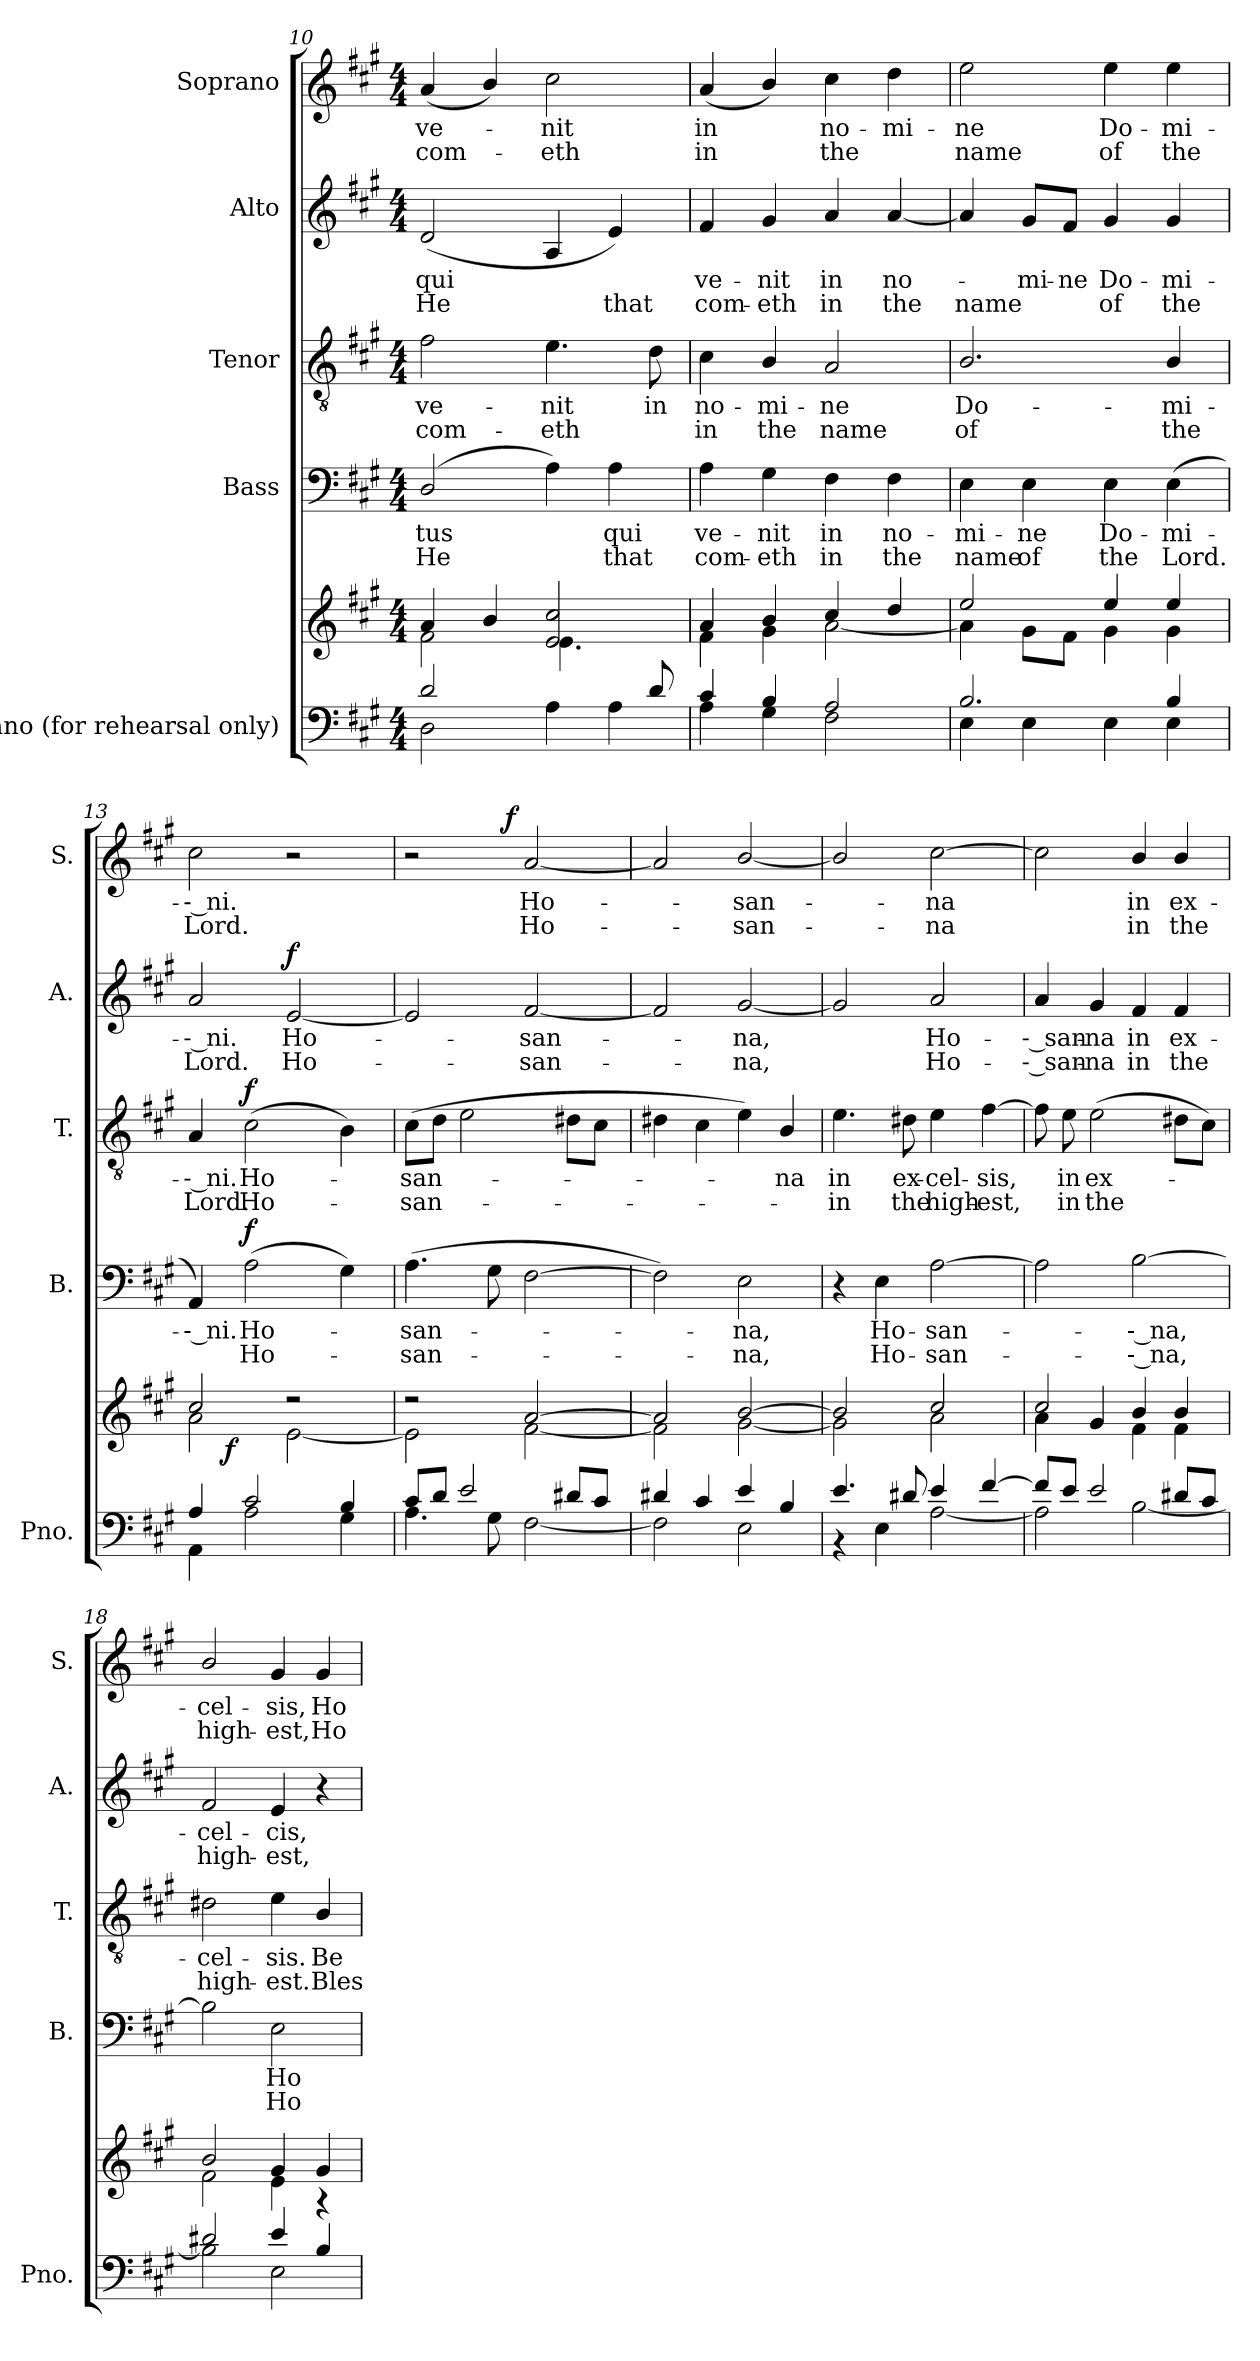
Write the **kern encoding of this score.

**kern	**kern	**dynam	**kern	**text	**text	**dynam	**kern	**text	**text	**dynam	**kern	**text	**text	**dynam	**kern	**text	**text	**dynam
*part5	*part5	*part5	*part4	*part4	*part4	*part4	*part3	*part3	*part3	*part3	*part2	*part2	*part2	*part2	*part1	*part1	*part1	*part1
*staff6	*staff5	*staff5/6	*staff4	*staff4	*staff4	*staff4	*staff3	*staff3	*staff3	*staff3	*staff2	*staff2	*staff2	*staff2	*staff1	*staff1	*staff1	*staff1
*I"Piano (for rehearsal only)	*	*	*I"Bass	*	*	*	*I"Tenor	*	*	*	*I"Alto	*	*	*	*I"Soprano	*	*	*
*I'Pno.	*	*	*I'B.	*	*	*	*I'T.	*	*	*	*I'A.	*	*	*	*I'S.	*	*	*
*clefF4	*clefG2	*	*clefF4	*	*	*	*clefGv2	*	*	*	*clefG2	*	*	*	*clefG2	*	*	*
*k[f#c#g#]	*k[f#c#g#]	*	*k[f#c#g#]	*	*	*	*k[f#c#g#]	*	*	*	*k[f#c#g#]	*	*	*	*k[f#c#g#]	*	*	*
*A:	*A:	*	*A:	*	*	*	*A:	*	*	*	*A:	*	*	*	*A:	*	*	*
*M4/4	*M4/4	*	*M4/4	*	*	*	*M4/4	*	*	*	*M4/4	*	*	*	*M4/4	*	*	*
=10	=10	=10	=10	=10	=10	=10	=10	=10	=10	=10	=10	=10	=10	=10	=10	=10	=10	=10
*^	*^	*	*	*	*	*	*	*	*	*	*	*	*	*	*	*	*	*
!	!	!	!	!	!	!LO:LY:b	!LO:LY:b	!	!	!LO:LY:b	!LO:LY:b	!	!	!LO:LY:b	!LO:LY:b	!	!	!LO:LY:b	!LO:LY:b	!
2d/	2D\	4a/	2f#\	.	(>2D/	-tus	He	.	2f#\	ve-	com-	.	(<2d/	qui	He	.	(<4a/	ve-	com-	.
.	.	4b/	.	.	.	.	.	.	.	.	.	.	.	.	.	.	4b/)	.	.	.
!	!	!	!	!	!	!	!	!	!	!LO:LY:b	!LO:LY:b	!	!	!	!	!	!	!LO:LY:b	!LO:LY:b	!
4.e/yy	4A\	2e/ 2cc#/	4.e\	.	4A\)	.	.	.	4.e\	-nit	-eth	.	4A/	.	.	.	2cc#\	-nit	-eth	.
!	!	!	!	!	!	!LO:LY:b	!LO:LY:b	!	!	!	!	!	!	!	!LO:LY:b	!	!	!	!	!
.	4A\	.	.	.	4A\	qui	that	.	.	.	.	.	4e/)	.	that	.	.	.	.	.
!	!	!	!	!	!	!	!	!	!	!LO:LY:b	!	!	!	!	!	!	!	!	!	!
8d/	.	.	8ryy	.	.	.	.	.	8d\	in	.	.	.	.	.	.	.	.	.	.
=11	=11	=11	=11	=11	=11	=11	=11	=11	=11	=11	=11	=11	=11	=11	=11	=11	=11	=11	=11	=11
!	!	!	!	!	!	!LO:LY:b	!LO:LY:b	!	!	!LO:LY:b	!LO:LY:b	!	!	!LO:LY:b	!LO:LY:b	!	!	!LO:LY:b	!LO:LY:b	!
4c#/	4A\	4a/	4f#\	.	4A\	ve-	com-	.	4c#\	no-	in	.	4f#/	ve-	com-	.	(<4a/	in	in	.
!	!	!	!	!	!	!LO:LY:b	!LO:LY:b	!	!	!LO:LY:b	!LO:LY:b	!	!	!LO:LY:b	!LO:LY:b	!	!	!	!	!
4B/	4G#\	4b/	4g#\	.	4G#\	-nit	-eth	.	4B/	-mi-	the	.	4g#/	-nit	-eth	.	4b/)	.	.	.
!	!	!	!	!	!	!LO:LY:b	!LO:LY:b	!	!	!LO:LY:b	!LO:LY:b	!	!	!LO:LY:b	!LO:LY:b	!	!	!LO:LY:b	!LO:LY:b	!
2A/	2F#\	4cc#/	[2a\	.	4F#\	in	in	.	2A/	-ne	name	.	4a/	in	in	.	4cc#\	no-	the	.
!	!	!	!	!	!	!LO:LY:b	!LO:LY:b	!	!	!	!	!	!	!LO:LY:b	!LO:LY:b	!	!	!LO:LY:b	!	!
.	.	4dd/	.	.	4F#\	no-	the	.	.	.	.	.	[4a/	no-	the	.	4dd\	-mi-	.	.
!!LO:PB:g=z
=12	=12	=12	=12	=12	=12	=12	=12	=12	=12	=12	=12	=12	=12	=12	=12	=12	=12	=12	=12	=12
!	!	!	!	!	!	!LO:LY:b	!LO:LY:b	!	!	!LO:LY:b	!LO:LY:b	!	!	!	!LO:LY:b	!	!	!LO:LY:b	!LO:LY:b	!
2.B/	4E\	2ee/	4a\]	.	4E\	-mi-	name	.	2.B/	Do-	of	.	4a/]	.	name	.	2ee\	-ne	name	.
!	!	!	!	!	!	!LO:LY:b	!LO:LY:b	!	!	!	!	!	!	!LO:LY:b	!	!	!	!	!	!
.	4E\	.	8g#\L	.	4E\	-ne	of	.	.	.	.	.	8g#/L	-mi-	.	.	.	.	.	.
!	!	!	!	!	!	!	!	!	!	!	!	!	!	!LO:LY:b	!	!	!	!	!	!
.	.	.	8f#\J	.	.	.	.	.	.	.	.	.	8f#/J	-ne	.	.	.	.	.	.
!	!	!	!	!	!	!LO:LY:b	!LO:LY:b	!	!	!	!	!	!	!LO:LY:b	!LO:LY:b	!	!	!LO:LY:b	!LO:LY:b	!
.	4E\	4ee/	4g#\	.	4E\	Do-	the	.	.	.	.	.	4g#/	Do-	of	.	4ee\	Do-	of	.
!	!	!	!	!	!	!LO:LY:b	!LO:LY:b	!	!	!LO:LY:b	!LO:LY:b	!	!	!LO:LY:b	!LO:LY:b	!	!	!LO:LY:b	!LO:LY:b	!
4B/	4E\	4ee/	4g#\	.	(>4E\	-mi-	Lord.	.	4B/	-mi-	the	.	4g#/	-mi-	the	.	4ee\	-mi-	the	.
=13	=13	=13	=13	=13	=13	=13	=13	=13	=13	=13	=13	=13	=13	=13	=13	=13	=13	=13	=13	=13
!	!	!	!	!	!	!LO:LY:b	!	!	!	!LO:LY:b	!LO:LY:b	!	!	!LO:LY:b	!LO:LY:b	!	!	!LO:LY:b	!LO:LY:b	!
*	*	*	*^	*	*	*	*	*	*	*	*	*	*	*	*	*	*	*	*	*
4A/	4AA\	2cc#/	2a\	8.ryy	.	4AA/)	-- ni.	.	.	4A/	-- ni.	Lord.	.	2a/	-- ni.	Lord.	.	2cc#\	-- ni.	Lord.	.
!	!	!	!	!	!LO:DY:b	!	!	!	!	!	!	!	!	!	!	!	!	!	!	!	!
.	.	.	.	2ryy	f	.	.	.	.	.	.	.	.	.	.	.	.	.	.	.	.
!	!	!	!	!	!	!	!LO:LY:b	!LO:LY:b	!LO:DY:b	!	!LO:LY:b	!LO:LY:b	!LO:DY:b	!	!	!	!	!	!	!	!
2c#/	2A\	.	.	.	.	(>2A\	Ho-	Ho-	f	(>2c#\	Ho-	Ho-	f	.	.	.	.	.	.	.	.
!	!	!	!	!	!	!	!	!	!	!	!	!	!	!	!LO:LY:b	!LO:LY:b	!LO:DY:b	!	!	!	!
.	.	2r	[2e\	.	.	.	.	.	.	.	.	.	.	[2e/	Ho-	Ho-	f	2r	.	.	.
.	.	.	.	4ryy	.	.	.	.	.	.	.	.	.	.	.	.	.	.	.	.	.
4B/	4G#\	.	.	.	.	4G#\)	.	.	.	4B\)	.	.	.	.	.	.	.	.	.	.	.
.	.	.	.	16ryy	.	.	.	.	.	.	.	.	.	.	.	.	.	.	.	.	.
=14	=14	=14	=14	=14	=14	=14	=14	=14	=14	=14	=14	=14	=14	=14	=14	=14	=14	=14	=14	=14	=14
!	!	!	!	!	!	!	!LO:LY:b	!LO:LY:b	!	!	!LO:LY:b	!LO:LY:b	!	!	!	!	!	!	!	!	!
*	*	*	*v	*v	*	*	*	*	*	*	*	*	*	*	*	*	*	*^	*	*	*
8c#/L	4.A\	2r	2e\]	.	(>4.A\	-san-	-san-	.	(>8c#\L	-san-	-san-	.	2e/]	.	.	.	2r	4..ryy	.	.	.
8d/J	.	.	.	.	.	.	.	.	8d\J	.	.	.	.	.	.	.	.	.	.	.	.
2e/	.	.	.	.	.	.	.	.	2e\	.	.	.	.	.	.	.	.	.	.	.	.
.	8G#\	.	.	.	8G#\	.	.	.	.	.	.	.	.	.	.	.	.	.	.	.	.
!	!	!	!	!	!	!	!	!	!	!	!	!	!	!	!	!	!	!	!	!	!LO:DY:b
.	.	.	.	.	.	.	.	.	.	.	.	.	.	.	.	.	.	2ryy	.	.	f
!	!	!	!	!	!	!	!	!	!	!	!	!	!	!LO:LY:b	!LO:LY:b	!	!	!	!LO:LY:b	!LO:LY:b	!
.	[2F#\	[2a/	[2f#\	.	[2F#\	.	.	.	.	.	.	.	[2f#/	-san-	-san-	.	[2a/	.	Ho-	Ho-	.
8d#X/L	.	.	.	.	.	.	.	.	8d#X\L	.	.	.	.	.	.	.	.	.	.	.	.
8c#/J	.	.	.	.	.	.	.	.	8c#\J	.	.	.	.	.	.	.	.	.	.	.	.
.	.	.	.	.	.	.	.	.	.	.	.	.	.	.	.	.	.	16ryy	.	.	.
*	*	*	*	*	*	*	*	*	*	*	*	*	*	*	*	*	*v	*v	*	*	*
=15	=15	=15	=15	=15	=15	=15	=15	=15	=15	=15	=15	=15	=15	=15	=15	=15	=15	=15	=15	=15
4d#X/	2F#\]	2a/]	2f#\]	.	2F#\])	.	.	.	4d#X\	.	.	.	2f#/]	.	.	.	2a/]	.	.	.
4c#/	.	.	.	.	.	.	.	.	4c#\	.	.	.	.	.	.	.	.	.	.	.
!	!	!	!	!	!	!LO:LY:b	!LO:LY:b	!	!	!	!	!	!	!LO:LY:b	!LO:LY:b	!	!	!LO:LY:b	!LO:LY:b	!
4e/	2E\	[2b/	[2g#\	.	2E\	-na,	-na,	.	4e\)	.	.	.	[2g#/	-na,	-na,	.	[2b/	-san-	-san-	.
!	!	!	!	!	!	!	!	!	!	!LO:LY:b	!	!	!	!	!	!	!	!	!	!
4B/	.	.	.	.	.	.	.	.	4B/	-na	.	.	.	.	.	.	.	.	.	.
=16	=16	=16	=16	=16	=16	=16	=16	=16	=16	=16	=16	=16	=16	=16	=16	=16	=16	=16	=16	=16
!	!	!	!	!	!	!	!	!	!	!LO:LY:b	!LO:LY:b	!	!	!	!	!	!	!	!	!
4.e/	4r	2b/]	2g#\]	.	4r	.	.	.	4.e\	in	in	.	2g#/]	.	.	.	2b/]	.	.	.
!	!	!	!	!	!	!LO:LY:b	!LO:LY:b	!	!	!	!	!	!	!	!	!	!	!	!	!
.	4E\	.	.	.	4E\	Ho-	Ho-	.	.	.	.	.	.	.	.	.	.	.	.	.
!	!	!	!	!	!	!	!	!	!	!LO:LY:b	!LO:LY:b	!	!	!	!	!	!	!	!	!
8d#X/	.	.	.	.	.	.	.	.	8d#X\	ex-	the	.	.	.	.	.	.	.	.	.
!	!	!	!	!	!	!LO:LY:b	!LO:LY:b	!	!	!LO:LY:b	!LO:LY:b	!	!	!LO:LY:b	!LO:LY:b	!	!	!LO:LY:b	!LO:LY:b	!
4e/	[2A\	2cc#/	2a\	.	[2A\	-san-	-san-	.	4e\	-cel-	high-	.	2a/	Ho-	Ho-	.	[2cc#\	-na	-na	.
!	!	!	!	!	!	!	!	!	!	!LO:LY:b	!LO:LY:b	!	!	!	!	!	!	!	!	!
[4f#/	.	.	.	.	.	.	.	.	[4f#\	-sis,	-est,	.	.	.	.	.	.	.	.	.
!!LO:LB:g=z
=17	=17	=17	=17	=17	=17	=17	=17	=17	=17	=17	=17	=17	=17	=17	=17	=17	=17	=17	=17	=17
!	!	!	!	!	!	!	!	!	!	!	!	!	!	!LO:LY:b	!LO:LY:b	!	!	!	!	!
8f#/L]	2A\]	2cc#/	4a\	.	2A\]	.	.	.	8f#\]	.	.	.	4a/	-- san-	-- san-	.	2cc#\]	.	.	.
!	!	!	!	!	!	!	!	!	!	!LO:LY:b	!LO:LY:b	!	!	!	!	!	!	!	!	!
8e/J	.	.	.	.	.	.	.	.	8e\	in	in	.	.	.	.	.	.	.	.	.
!	!	!	!	!	!	!	!	!	!	!LO:LY:b	!LO:LY:b	!	!	!LO:LY:b	!LO:LY:b	!	!	!	!	!
2e/	.	.	4g#/	.	.	.	.	.	(>2e\	ex-	the	.	4g#/	-na	-na	.	.	.	.	.
!	!	!	!	!	!	!LO:LY:b	!LO:LY:b	!	!	!	!	!	!	!LO:LY:b	!LO:LY:b	!	!	!LO:LY:b	!LO:LY:b	!
.	[2B\	4b/	4f#\	.	[2B\	-- na,	-- na,	.	.	.	.	.	4f#/	in	in	.	4b/	in	in	.
!	!	!	!	!	!	!	!	!	!	!	!	!	!	!LO:LY:b	!LO:LY:b	!	!	!LO:LY:b	!LO:LY:b	!
8d#X/L	.	4b/	4f#\	.	.	.	.	.	8d#X\L	.	.	.	4f#/	ex-	the	.	4b/	ex-	the	.
8c#/J	.	.	.	.	.	.	.	.	8c#\J)	.	.	.	.	.	.	.	.	.	.	.
=18	=18	=18	=18	=18	=18	=18	=18	=18	=18	=18	=18	=18	=18	=18	=18	=18	=18	=18	=18	=18
!	!	!	!	!	!	!	!	!	!	!LO:LY:b	!LO:LY:b	!	!	!LO:LY:b	!LO:LY:b	!	!	!LO:LY:b	!LO:LY:b	!
2d#X/	2B\]	2b/	2f#\	.	2B\]	.	.	.	2d#X\	-cel-	high-	.	2f#/	-cel-	high-	.	2b/	-cel-	high-	.
!	!	!	!	!	!	!LO:LY:b	!LO:LY:b	!	!	!LO:LY:b	!LO:LY:b	!	!	!LO:LY:b	!LO:LY:b	!	!	!LO:LY:b	!LO:LY:b	!
4e/	2E\	4g#/	4e\	.	2E\	Ho-	Ho-	.	4e\	-sis.	-est.	.	4e/	-cis,	-est,	.	4g#/	-sis,	-est,	.
!	!	!	!	!	!	!	!	!	!	!LO:LY:b	!LO:LY:b	!	!	!	!	!	!	!LO:LY:b	!LO:LY:b	!
4B/	.	4g#/	4r	.	.	.	.	.	4B/	Be-	Bles-	.	4r	.	.	.	4g#/	Ho-	Ho-	.
*v	*v	*	*	*	*	*	*	*	*	*	*	*	*	*	*	*	*	*	*	*
*	*v	*v	*	*	*	*	*	*	*	*	*	*	*	*	*	*	*	*	*
=	=	=	=	=	=	=	=	=	=	=	=	=	=	=	=	=	=	=
*-	*-	*-	*-	*-	*-	*-	*-	*-	*-	*-	*-	*-	*-	*-	*-	*-	*-	*-
